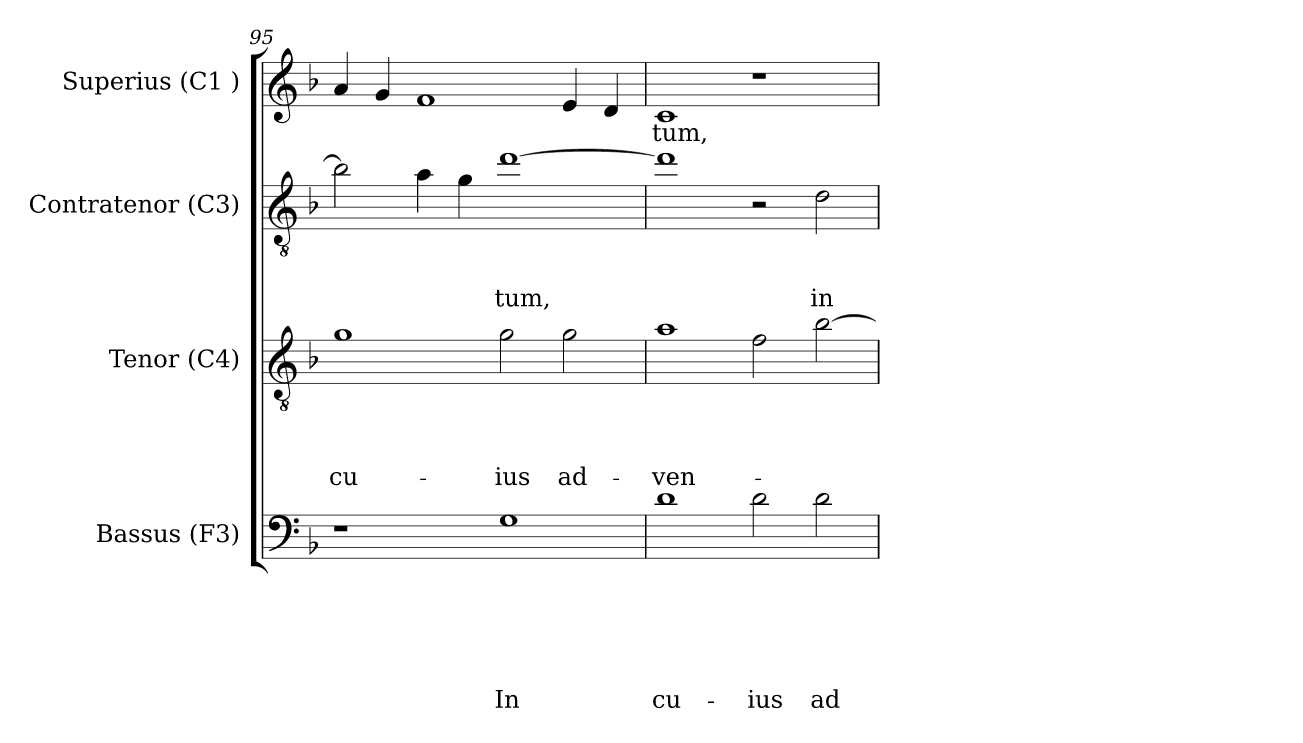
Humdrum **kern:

**kern	**text	**text	**text	**text	**text	**text	**kern	**text	**text	**text	**text	**kern	**text	**text	**text	**kern	**text
*part4	*part4	*part4	*part4	*part4	*part4	*part4	*part3	*part3	*part3	*part3	*part3	*part2	*part2	*part2	*part2	*part1	*part1
*staff4	*staff4	*staff4	*staff4	*staff4	*staff4	*staff4	*staff3	*staff3	*staff3	*staff3	*staff3	*staff2	*staff2	*staff2	*staff2	*staff1	*staff1
*I"Bassus (F3)	*	*	*	*	*	*	*I"Tenor (C4)	*	*	*	*	*I"Contratenor (C3)	*	*	*	*I"Superius (C1 )	*
*I'Bass.	*	*	*	*	*	*	*I'T.	*	*	*	*	*I'C.	*	*	*	*I'S.	*
*clefF4	*	*	*	*	*	*	*clefGv2	*	*	*	*	*clefGv2	*	*	*	*clefG2	*
*k[b-]	*	*	*	*	*	*	*k[b-]	*	*	*	*	*k[b-]	*	*	*	*k[b-]	*
*F:	*	*	*	*	*	*	*F:	*	*	*	*	*F:	*	*	*	*F:	*
=95	=95	=95	=95	=95	=95	=95	=95	=95	=95	=95	=95	=95	=95	=95	=95	=95	=95
!	!	!	!	!	!	!	!	!	!	!	!LO:LY:b	!	!	!	!	!	!
1r	.	.	.	.	.	.	1g	.	.	.	cu-	2b-\]	.	.	.	4a/	.
.	.	.	.	.	.	.	.	.	.	.	.	.	.	.	.	4g/	.
.	.	.	.	.	.	.	.	.	.	.	.	4a\	.	.	.	1f	.
.	.	.	.	.	.	.	.	.	.	.	.	4g\	.	.	.	.	.
!	!	!	!	!	!	!LO:LY:b	!	!	!	!	!LO:LY:b	!	!	!	!LO:LY:b	!	!
1G	.	.	.	.	.	In	2g\	.	.	.	-ius	[>1dd	.	.	-tum,	.	.
!	!	!	!	!	!	!	!	!	!	!	!LO:LY:b	!	!	!	!	!	!
.	.	.	.	.	.	.	2g\	.	.	.	ad-	.	.	.	.	4e/	.
.	.	.	.	.	.	.	.	.	.	.	.	.	.	.	.	4d/	.
=96	=96	=96	=96	=96	=96	=96	=96	=96	=96	=96	=96	=96	=96	=96	=96	=96	=96
!	!	!	!	!	!	!LO:LY:b	!	!	!	!	!LO:LY:b	!	!	!	!	!	!LO:LY:b
1d	.	.	.	.	.	cu-	1a	.	.	.	-ven-	1dd]	.	.	.	1c	-tum,
!	!	!	!	!	!	!LO:LY:b	!	!	!	!	!	!	!	!	!	!	!
2d\	.	.	.	.	.	-ius	2f\	.	.	.	.	2r	.	.	.	1r	.
!	!	!	!	!	!	!LO:LY:b	!	!	!	!	!	!	!	!	!LO:LY:b	!	!
2d\	.	.	.	.	.	ad-	[<2b-\	.	.	.	.	2d\	.	.	in	.	.
=	=	=	=	=	=	=	=	=	=	=	=	=	=	=	=	=	=
*-	*-	*-	*-	*-	*-	*-	*-	*-	*-	*-	*-	*-	*-	*-	*-	*-	*-
